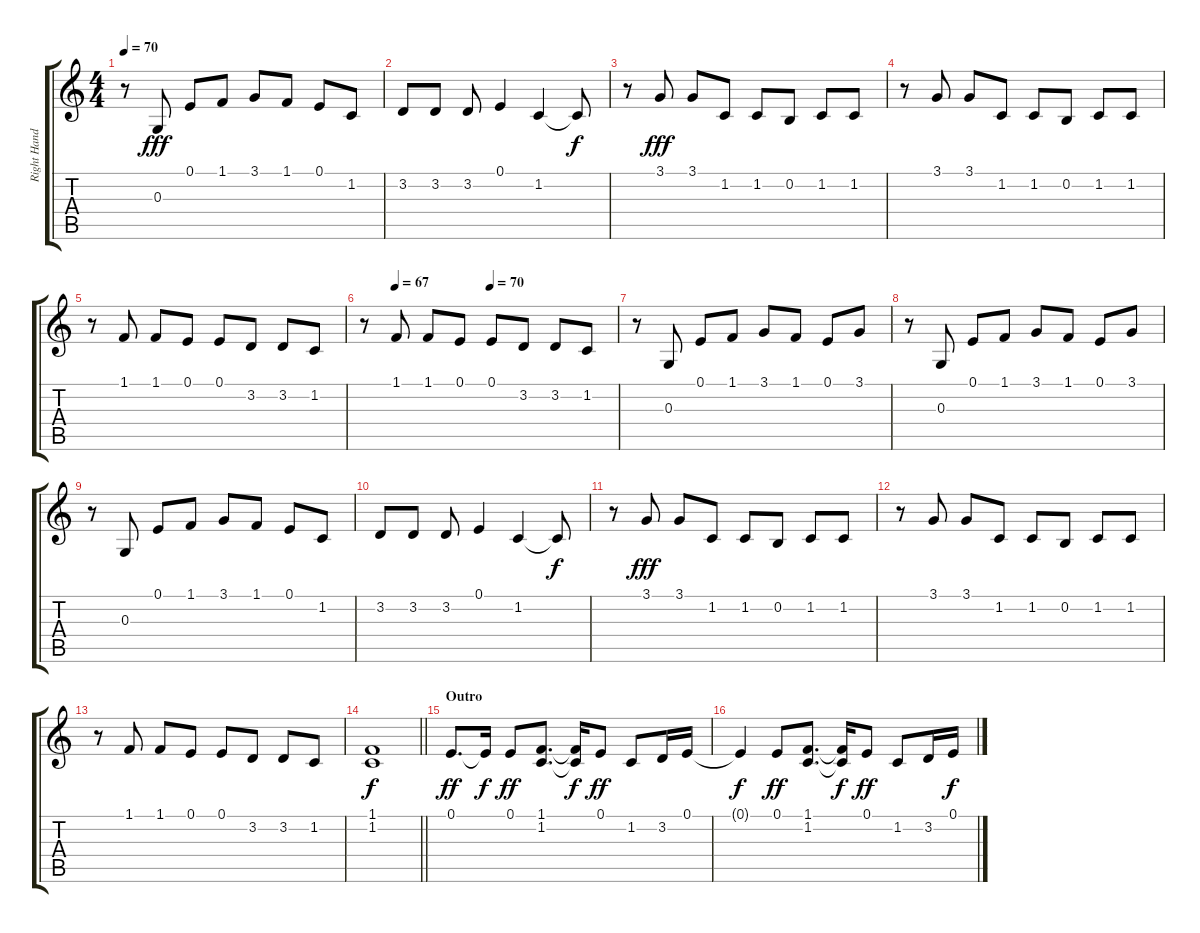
\track ("Right Hand -2" "Right Hand") {instrument acousticgrandpiano}
\staff {score tabs}
\tuning (E4 B3 G3 D3 A2 E2) {hide}
\ts (4 4)
\tempo 70
\clef g2
\ks c
r.8{dy fff} 0.3.8 0.1.8 1.1.8 3.1.8 1.1.8 0.1.8 1.2.8 |
3.2.8 3.2.8 3.2.8 0.1.4 1.2.4 1.2{t}.8{dy f} |
r.8 3.1.8{dy fff} 3.1.8 1.2.8 1.2.8 0.2.8 1.2.8 1.2.8 |
r.8 3.1.8 3.1.8 1.2.8 1.2.8 0.2.8 1.2.8 1.2.8 |
r.8 1.1.8 1.1.8 0.1.8 0.1.8 3.2.8 3.2.8 1.2.8 |
\tempo (67 0.125)
\tempo (70 0.5)
r.8 1.1.8 1.1.8 0.1.8 0.1.8 3.2.8 3.2.8 1.2.8 |
r.8 0.3.8 0.1.8 1.1.8 3.1.8 1.1.8 0.1.8 3.1.8 |
r.8 0.3.8 0.1.8 1.1.8 3.1.8 1.1.8 0.1.8 3.1.8 |
r.8 0.3.8 0.1.8 1.1.8 3.1.8 1.1.8 0.1.8 1.2.8 |
3.2.8 3.2.8 3.2.8 0.1.4 1.2.4 1.2{t}.8{dy f} |
r.8 3.1.8{dy fff} 3.1.8 1.2.8 1.2.8 0.2.8 1.2.8 1.2.8 |
r.8 3.1.8 3.1.8 1.2.8 1.2.8 0.2.8 1.2.8 1.2.8 |
r.8 1.1.8 1.1.8 0.1.8 0.1.8 3.2.8 3.2.8 1.2.8 |
\barLineRight lightlight
(1.1 1.2).1{dy f} |
\section ("" "Outro")
0.1.8{d dy ff volume 11} 0.1{t}.16{dy f} 0.1.8{dy ff} (1.1 1.2).8{d} (1.1{t} 1.2{t}).16{dy f} 0.1.8{dy ff} 1.2.8 3.2.16 0.1.16 |
0.1{t}.4{dy f} 0.1.8{dy ff} (1.1 1.2).8{d} (1.1{t} 1.2{t}).16{dy f} 0.1.8{dy ff} 1.2.8 3.2.16 0.1.16{dy f}
